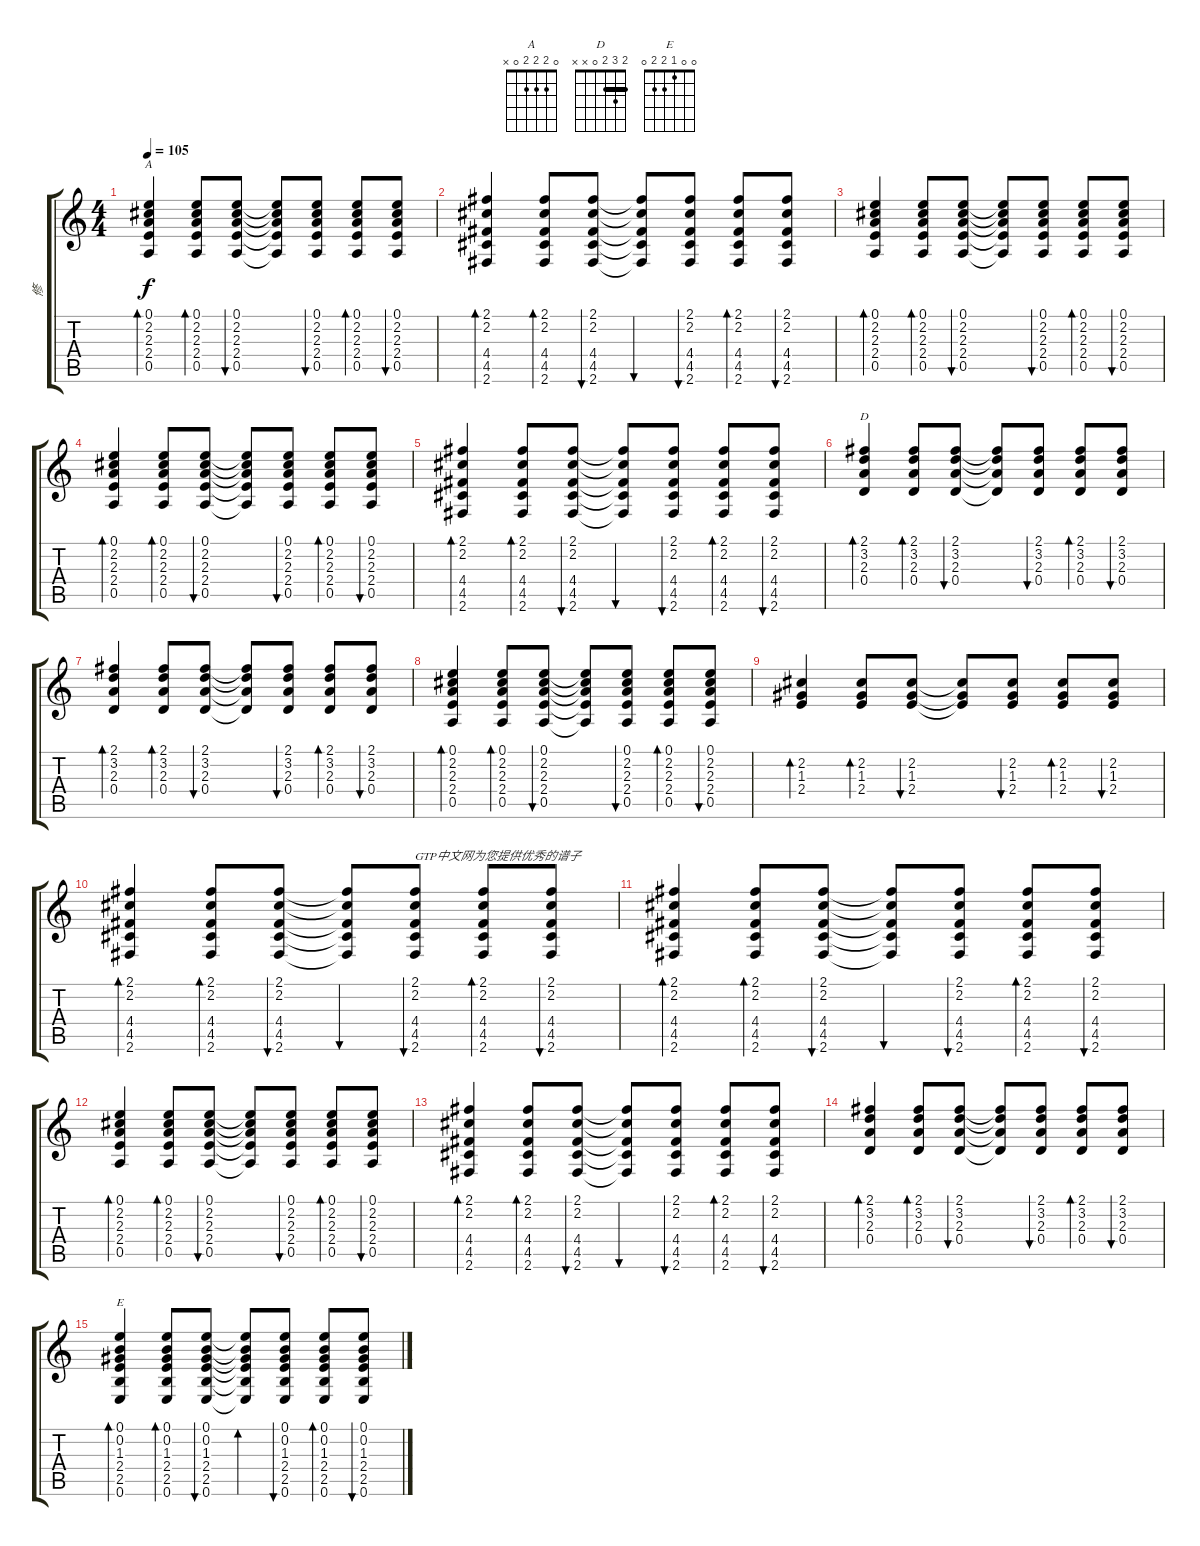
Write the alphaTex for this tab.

\track ("修" "修") {instrument acousticguitarsteel}
\staff {score tabs}
\tuning (E4 B3 G3 D3 A2 E2) {hide}
\chord ("A" 0 2 2 2 0 x)
\chord ("D" 2 3 2 0 x x) {barre 2}
\chord ("E" 0 0 1 2 2 0)
\ts (4 4)
\tempo 105
\clef g2
\ks c
(0.1 2.2 2.3 2.4 0.5).4{bd 60 ch "A" dy f} (0.1 2.2 2.3 2.4 0.5).8{bd 60} (0.1 2.2 2.3 2.4 0.5).8{bu 60} (0.1{t} 2.2{t} 2.3{t} 2.4{t} 0.5{t}).8 (0.1 2.2 2.3 2.4 0.5).8{bu 60} (0.1 2.2 2.3 2.4 0.5).8{bd 60} (0.1 2.2 2.3 2.4 0.5).8{bu 60} |
(2.1 2.2 4.4 4.5 2.6).4{bd 60} (2.1 2.2 4.4 4.5 2.6).8{bd 60} (2.1 2.2 4.4 4.5 2.6).8{bu 60} (2.1{t} 2.2{t} 4.4{t} 4.5{t} 2.6{t}).8{bu 60} (2.1 2.2 4.4 4.5 2.6).8{bu 60} (2.1 2.2 4.4 4.5 2.6).8{bd 60} (2.1 2.2 4.4 4.5 2.6).8{bu 60} |
(0.1 2.2 2.3 2.4 0.5).4{bd 60} (0.1 2.2 2.3 2.4 0.5).8{bd 60} (0.1 2.2 2.3 2.4 0.5).8{bu 60} (0.1{t} 2.2{t} 2.3{t} 2.4{t} 0.5{t}).8 (0.1 2.2 2.3 2.4 0.5).8{bu 60} (0.1 2.2 2.3 2.4 0.5).8{bd 60} (0.1 2.2 2.3 2.4 0.5).8{bu 60} |
(0.1 2.2 2.3 2.4 0.5).4{bd 60} (0.1 2.2 2.3 2.4 0.5).8{bd 60} (0.1 2.2 2.3 2.4 0.5).8{bu 60} (0.1{t} 2.2{t} 2.3{t} 2.4{t} 0.5{t}).8 (0.1 2.2 2.3 2.4 0.5).8{bu 60} (0.1 2.2 2.3 2.4 0.5).8{bd 60} (0.1 2.2 2.3 2.4 0.5).8{bu 60} |
(2.1 2.2 4.4 4.5 2.6).4{bd 60} (2.1 2.2 4.4 4.5 2.6).8{bd 60} (2.1 2.2 4.4 4.5 2.6).8{bu 60} (2.1{t} 2.2{t} 4.4{t} 4.5{t} 2.6{t}).8{bu 60} (2.1 2.2 4.4 4.5 2.6).8{bu 60} (2.1 2.2 4.4 4.5 2.6).8{bd 60} (2.1 2.2 4.4 4.5 2.6).8{bu 60} |
(2.1 3.2 2.3 0.4).4{bd 60 ch "D"} (2.1 3.2 2.3 0.4).8{bd 60} (2.1 3.2 2.3 0.4).8{bu 60} (2.1{t} 3.2{t} 2.3{t} 0.4{t}).8 (2.1 3.2 2.3 0.4).8{bu 60} (2.1 3.2 2.3 0.4).8{bd 60} (2.1 3.2 2.3 0.4).8{bu 60} |
(2.1 3.2 2.3 0.4).4{bd 60} (2.1 3.2 2.3 0.4).8{bd 60} (2.1 3.2 2.3 0.4).8{bu 60} (2.1{t} 3.2{t} 2.3{t} 0.4{t}).8 (2.1 3.2 2.3 0.4).8{bu 60} (2.1 3.2 2.3 0.4).8{bd 60} (2.1 3.2 2.3 0.4).8{bu 60} |
(0.1 2.2 2.3 2.4 0.5).4{bd 60} (0.1 2.2 2.3 2.4 0.5).8{bd 60} (0.1 2.2 2.3 2.4 0.5).8{bu 60} (0.1{t} 2.2{t} 2.3{t} 2.4{t} 0.5{t}).8 (0.1 2.2 2.3 2.4 0.5).8{bu 60} (0.1 2.2 2.3 2.4 0.5).8{bd 60} (0.1 2.2 2.3 2.4 0.5).8{bu 60} |
(2.2 1.3 2.4).4{bd 60} (2.2 1.3 2.4).8{bd 60} (2.2 1.3 2.4).8{bu 60} (2.2{t} 1.3{t} 2.4{t}).8 (2.2 1.3 2.4).8{bu 60} (2.2 1.3 2.4).8{bd 60} (2.2 1.3 2.4).8{bu 60} |
(2.1 2.2 4.4 4.5 2.6).4{bd 60} (2.1 2.2 4.4 4.5 2.6).8{bd 60} (2.1 2.2 4.4 4.5 2.6).8{bu 60} (2.1{t} 2.2{t} 4.4{t} 4.5{t} 2.6{t}).8{bu 60} (2.1 2.2 4.4 4.5 2.6).8{bu 60 txt "GTP中文网为您提供优秀的谱子"} (2.1 2.2 4.4 4.5 2.6).8{bd 60} (2.1 2.2 4.4 4.5 2.6).8{bu 60} |
(2.1 2.2 4.4 4.5 2.6).4{bd 60} (2.1 2.2 4.4 4.5 2.6).8{bd 60} (2.1 2.2 4.4 4.5 2.6).8{bu 60} (2.1{t} 2.2{t} 4.4{t} 4.5{t} 2.6{t}).8{bu 60} (2.1 2.2 4.4 4.5 2.6).8{bu 60} (2.1 2.2 4.4 4.5 2.6).8{bd 60} (2.1 2.2 4.4 4.5 2.6).8{bu 60} |
(0.1 2.2 2.3 2.4 0.5).4{bd 60} (0.1 2.2 2.3 2.4 0.5).8{bd 60} (0.1 2.2 2.3 2.4 0.5).8{bu 60} (0.1{t} 2.2{t} 2.3{t} 2.4{t} 0.5{t}).8 (0.1 2.2 2.3 2.4 0.5).8{bu 60} (0.1 2.2 2.3 2.4 0.5).8{bd 60} (0.1 2.2 2.3 2.4 0.5).8{bu 60} |
(2.1 2.2 4.4 4.5 2.6).4{bd 60} (2.1 2.2 4.4 4.5 2.6).8{bd 60} (2.1 2.2 4.4 4.5 2.6).8{bu 60} (2.1{t} 2.2{t} 4.4{t} 4.5{t} 2.6{t}).8{bu 60} (2.1 2.2 4.4 4.5 2.6).8{bu 60} (2.1 2.2 4.4 4.5 2.6).8{bd 60} (2.1 2.2 4.4 4.5 2.6).8{bu 60} |
(2.1 3.2 2.3 0.4).4{bd 60} (2.1 3.2 2.3 0.4).8{bd 60} (2.1 3.2 2.3 0.4).8{bu 60} (2.1{t} 3.2{t} 2.3{t} 0.4{t}).8 (2.1 3.2 2.3 0.4).8{bu 60} (2.1 3.2 2.3 0.4).8{bd 60} (2.1 3.2 2.3 0.4).8{bu 60} |
(0.1 0.2 1.3 2.4 2.5 0.6).4{bd 60 ch "E"} (0.1 0.2 1.3 2.4 2.5 0.6).8{bd 60} (0.1 0.2 1.3 2.4 2.5 0.6).8{bu 60} (0.1{t} 0.2{t} 1.3{t} 2.4{t} 2.5{t} 0.6{t}).8{bd 60} (0.1 0.2 1.3 2.4 2.5 0.6).8{bu 60} (0.1 0.2 1.3 2.4 2.5 0.6).8{bd 60} (0.1 0.2 1.3 2.4 2.5 0.6).8{bu 60}
